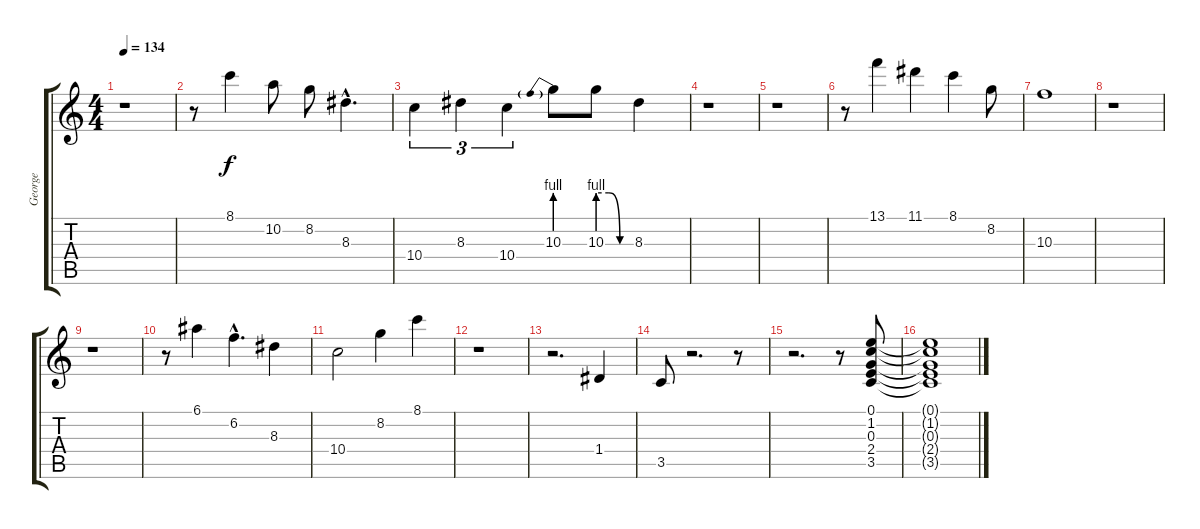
\track ("George" "George") {instrument electricguitarjazz}
\staff {score tabs}
\tuning (E4 B3 G3 D3 A2 E2) {hide}
\ts (4 4)
\tempo 134
\clef g2
\ks c
r.1{dy f} |
r.8 8.1.4 10.2.8 8.2.8 8.3{hac}.4{d} |
10.4.4{tu (3 2)} 8.3.4{tu (3 2)} 10.4.4{tu (3 2)} 10.3{be (prebend 0 4 60 4)}.8 10.3{be (custom 0 4 20 4 40 0 60 0)}.8 8.3.4 |
r.1 |
r.1 |
r.8 13.1.4 11.1.4 8.1.4 8.2.8 |
10.3.1 |
r.1 |
r.1 |
r.8 6.1.4 6.2{hac}.4{d} 8.3.4 |
10.4.2 8.2.4 8.1.4 |
r.1 |
r.2{d} 1.4.4 |
3.5.8 r.2{d} r.8 |
r.2{d} r.8 (0.1 1.2 0.3 2.4 3.5).8{instrument electricguitarclean} |
(0.1{t} 1.2{t} 0.3{t} 2.4{t} 3.5{t}).1
